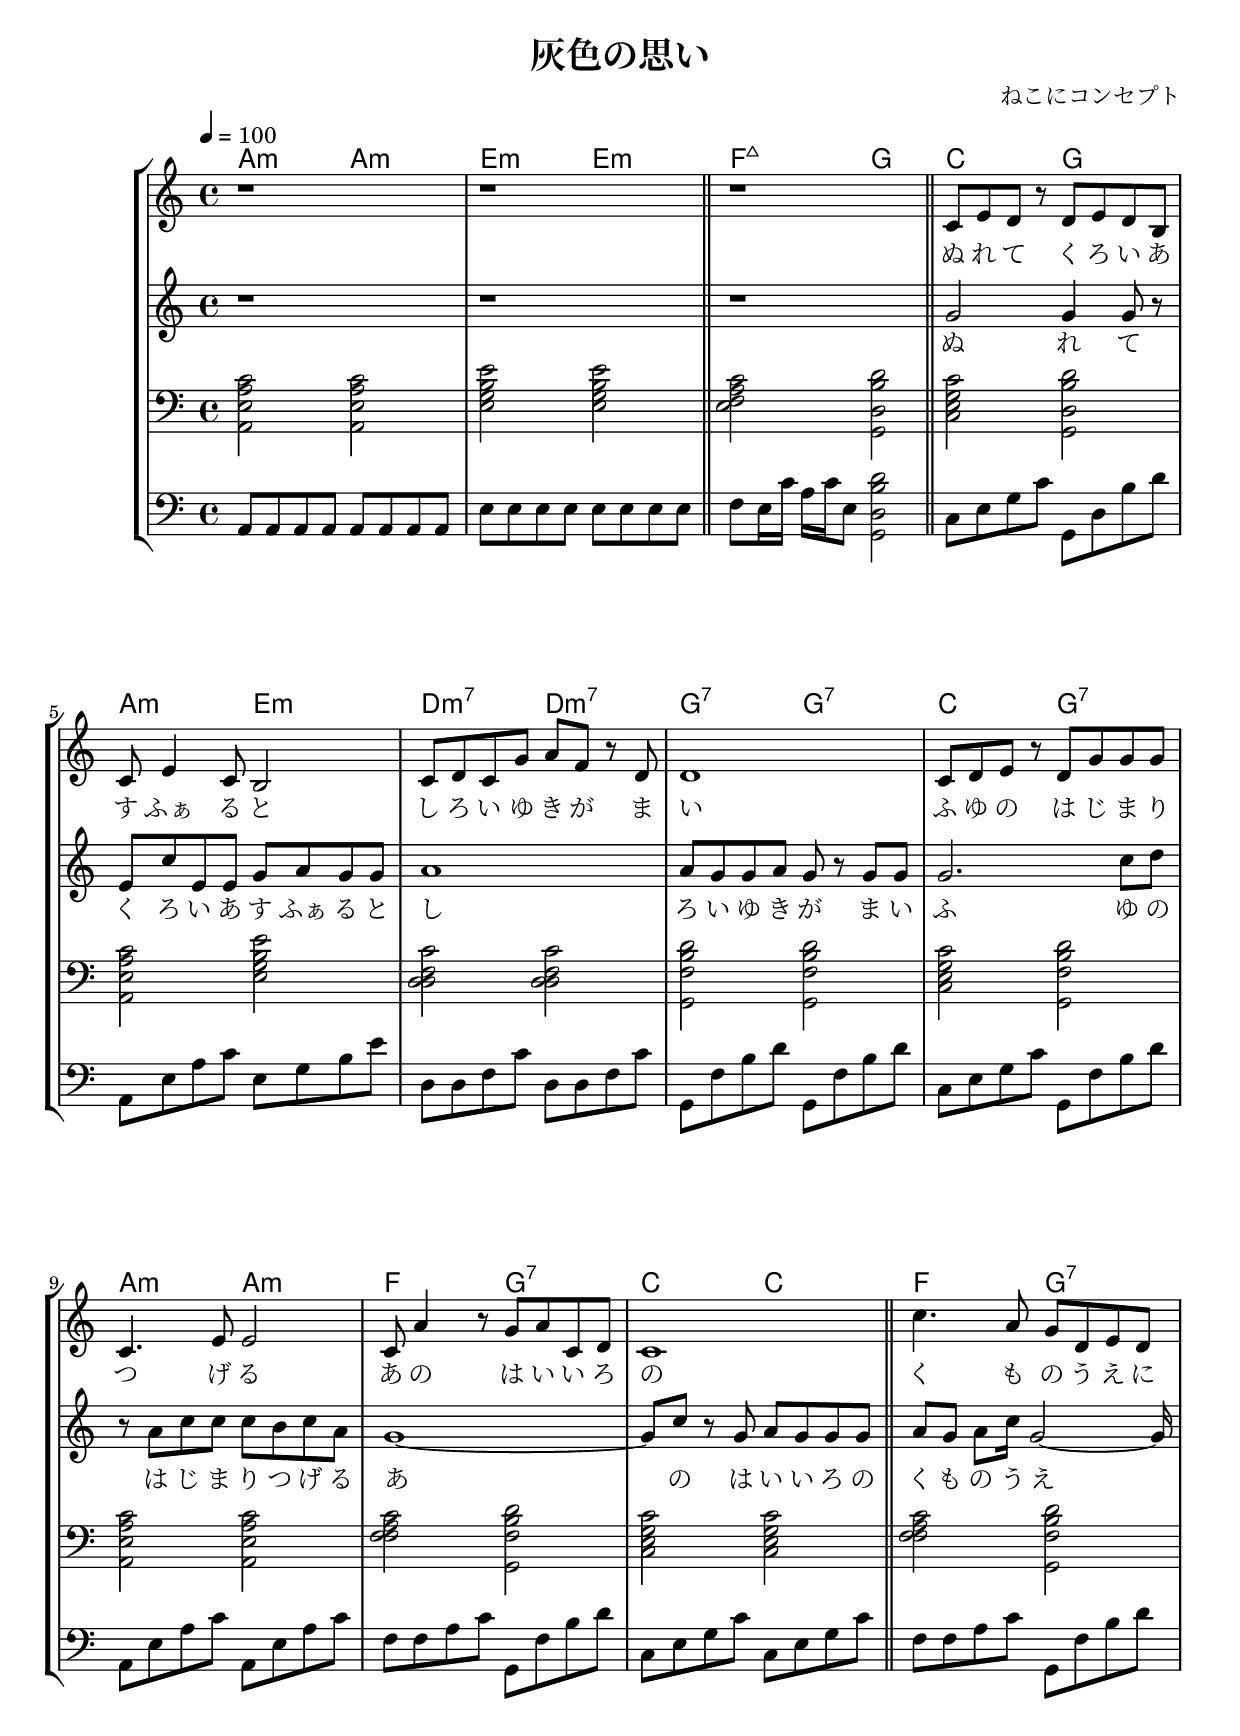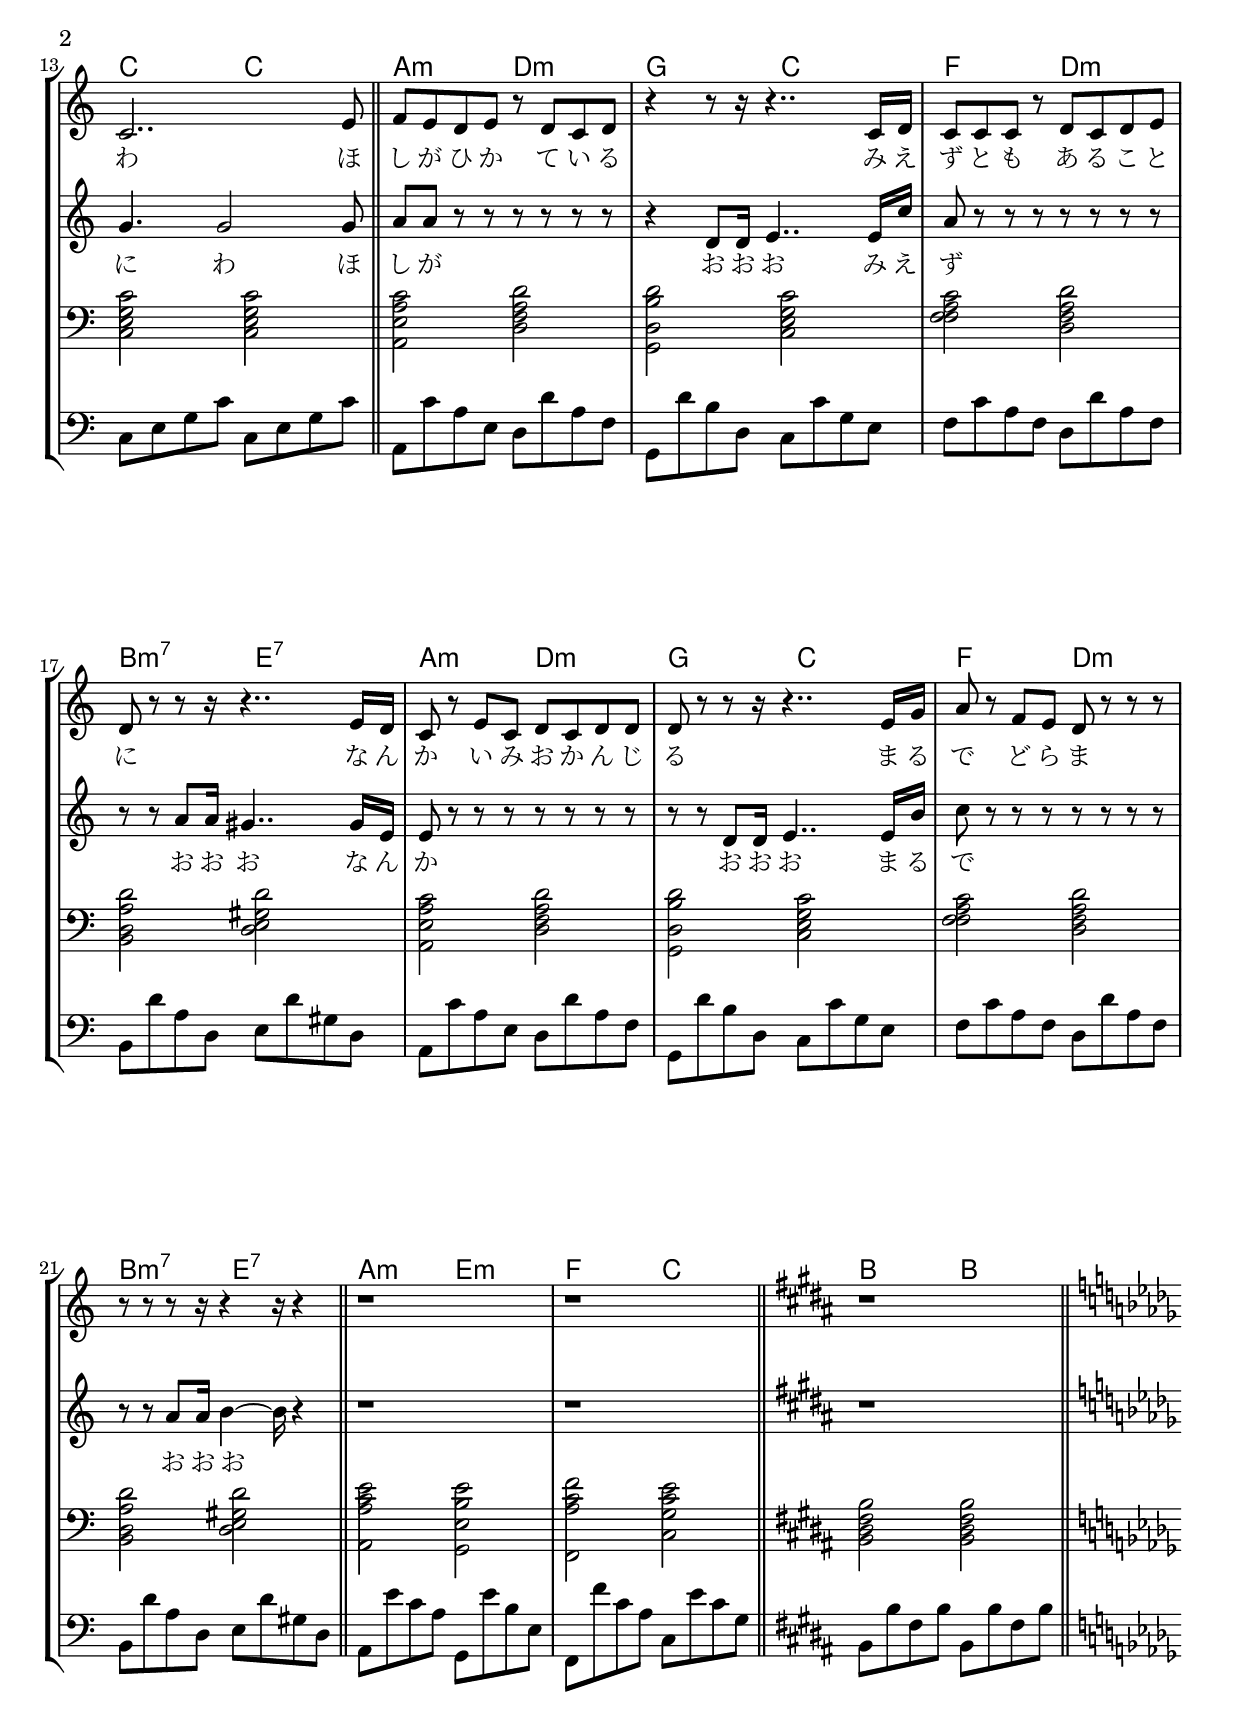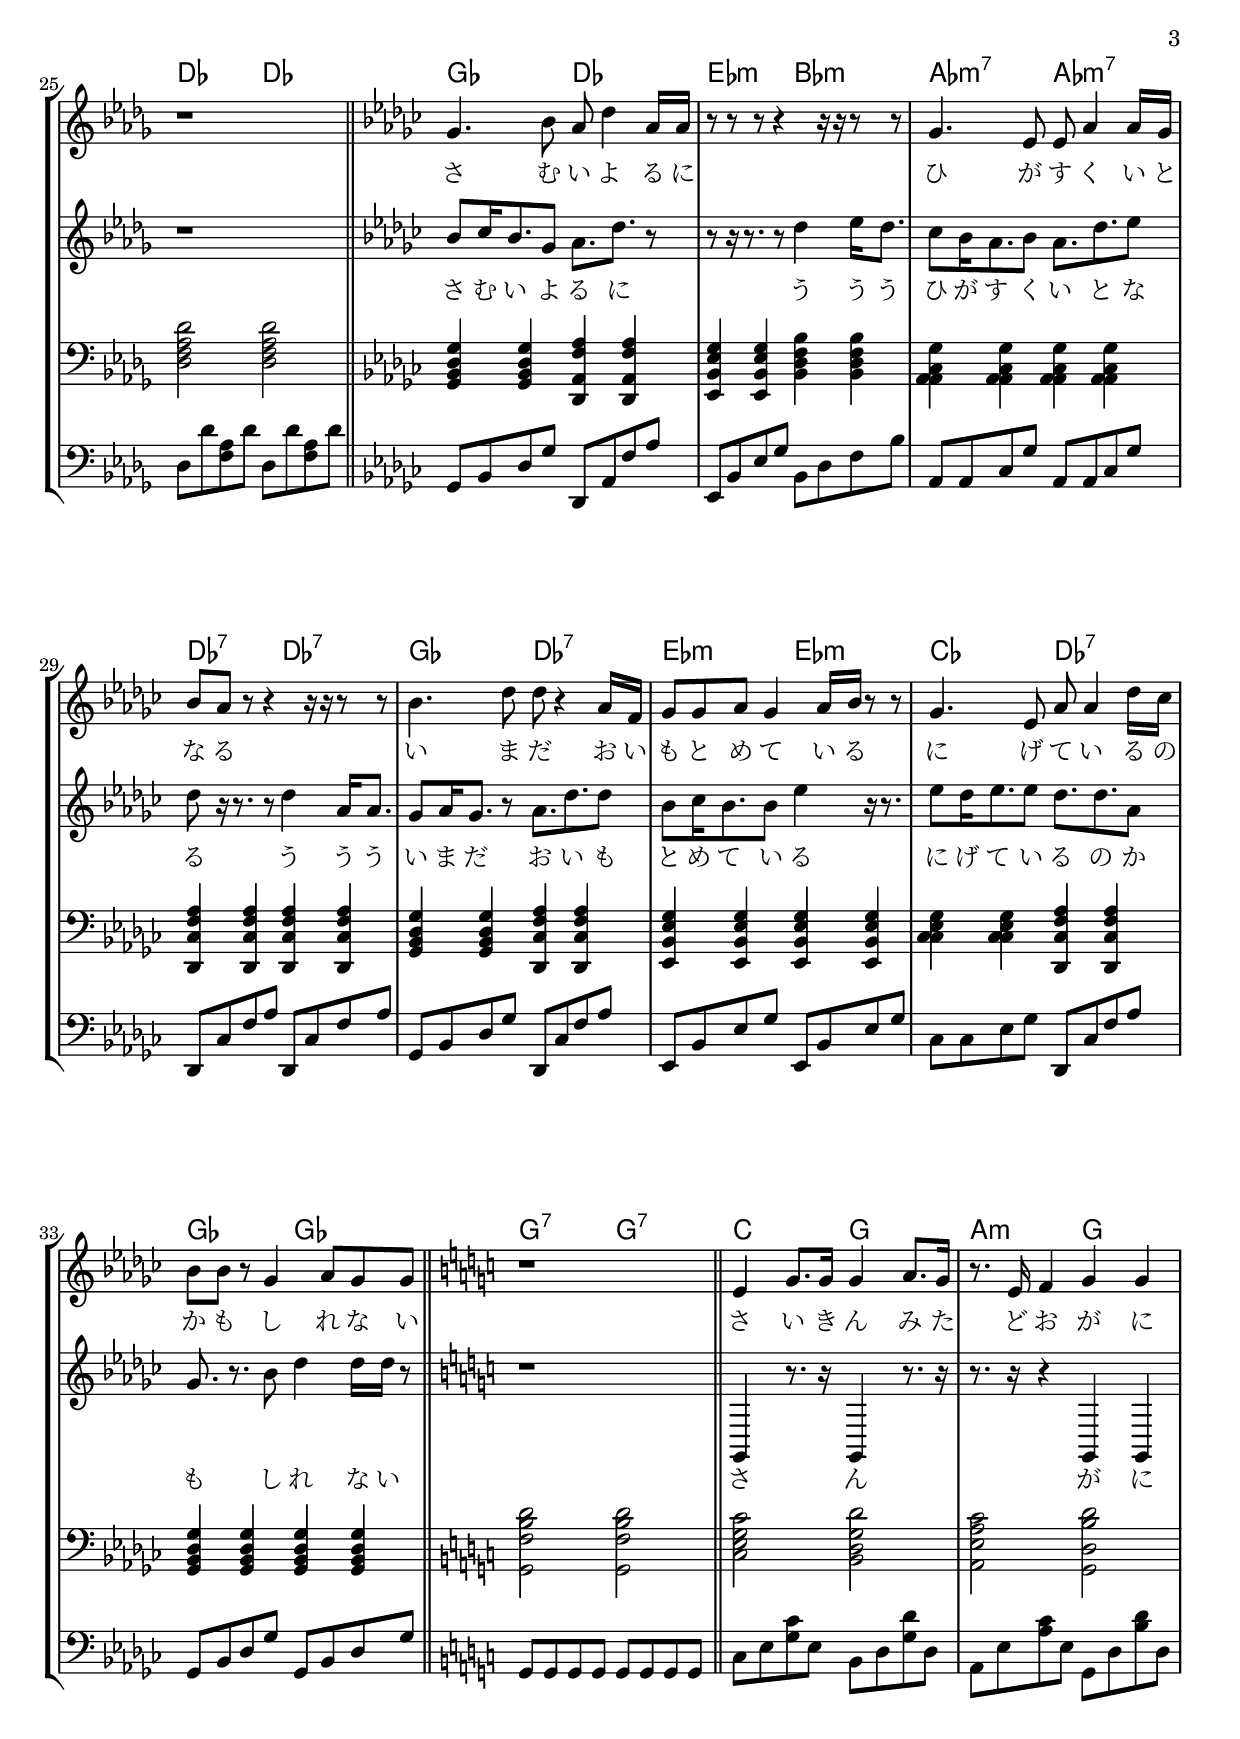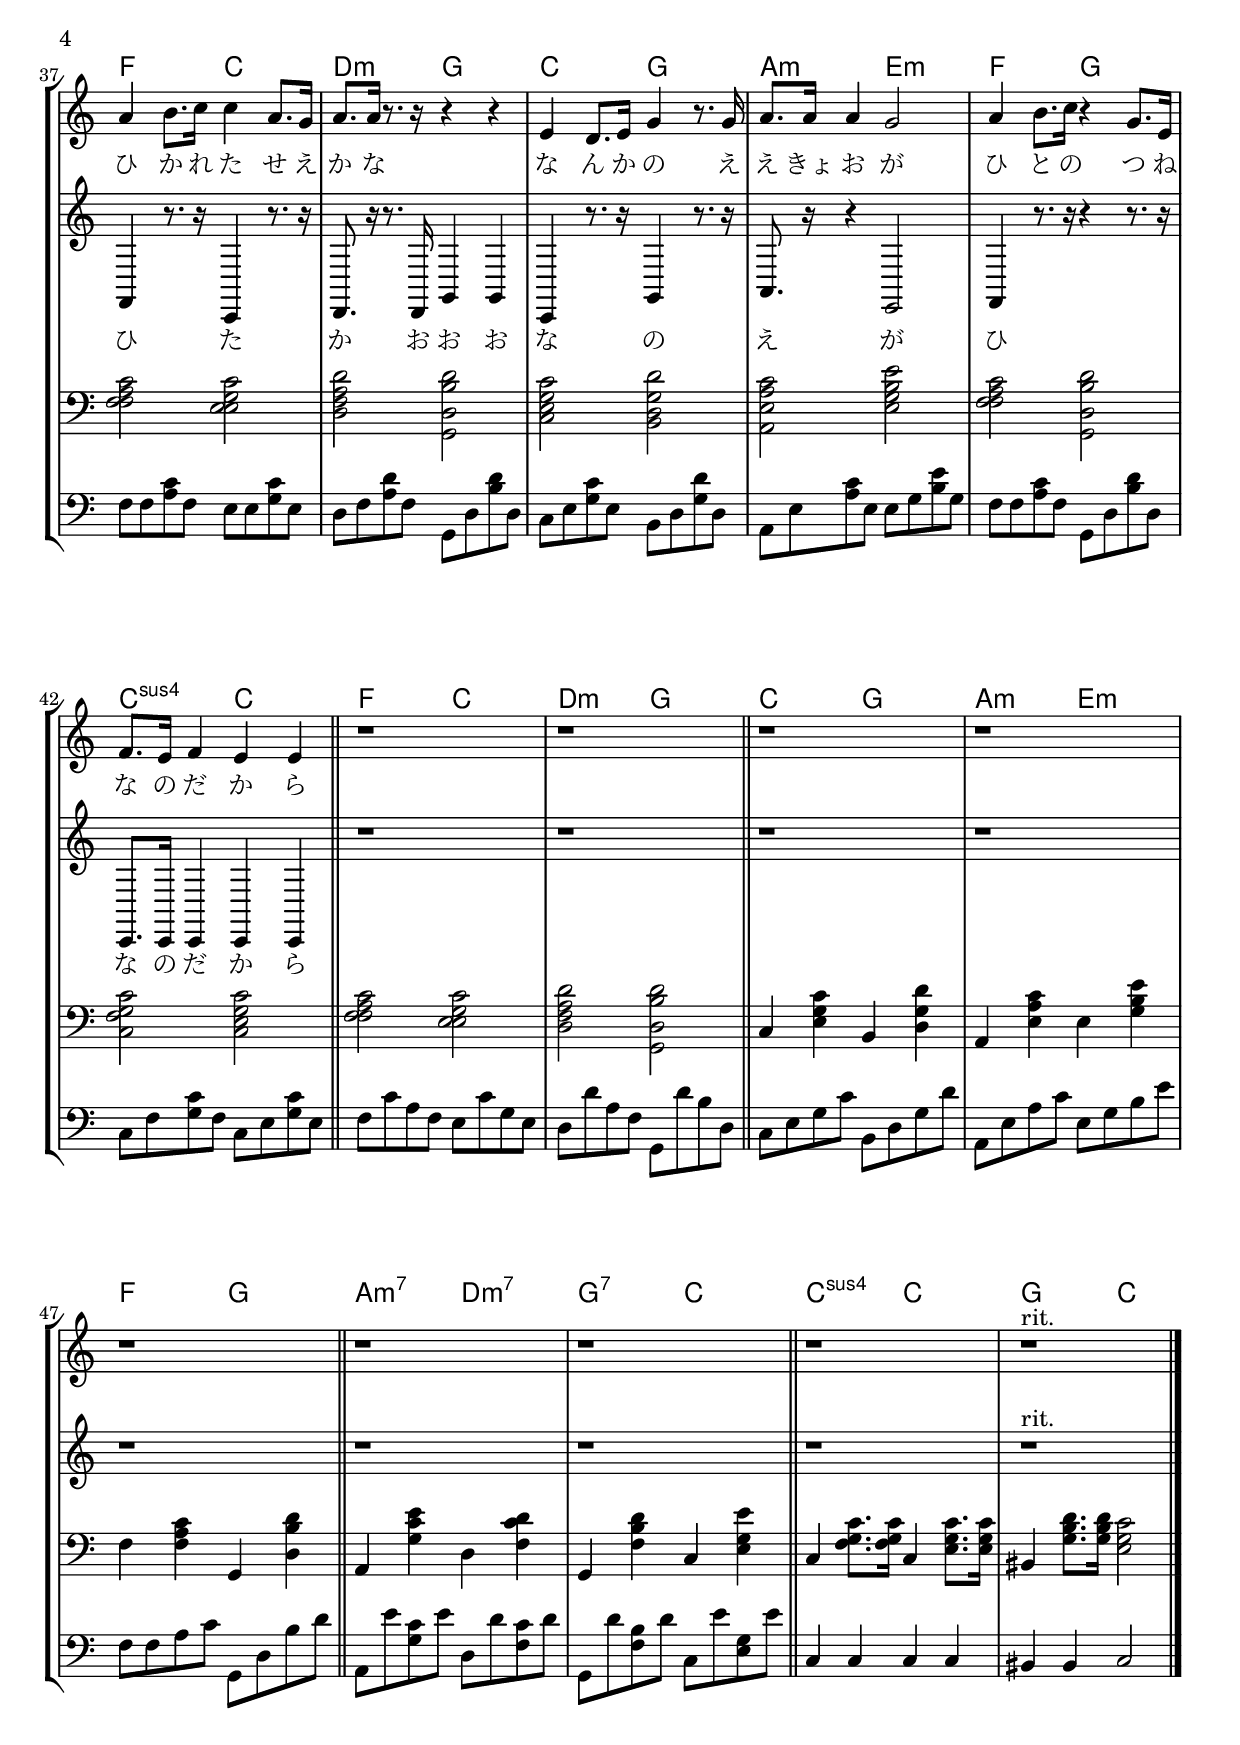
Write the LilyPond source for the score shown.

\version "2.12.1"

\header {
	title = \markup {灰色の思い}
	composer = \markup \center-column {ねこにコンセプト}
}

harmony = \chordmode {
	a2:m a:m e:m e:m 

	f:maj7 g 

	c g a:m e:m d:min7 d:min7 g:7 g:7 c g:7 a:m a:m f g:7 c c 

	f g:7 c c 

	a:m d:m g c f d:m b:min7 e:7 a:m d:m g c f d:m b:min7 e:7 

	a:m e:m f c 

	b b 

	des des 

	ges des es:m bes:m as:min7 as:min7 des:7 des:7 ges des:7 es:m es:m ces des:7 ges ges 

	g:7 g:7 

	c g a:m g f c d:m g c g a:m e:m f g c:sus4 c 

	f c d:m g 

	c g a:m e:m f g 

	a:min7 d:min7 g:7 c 

	c:sus4 c g c 
}

melody = {
	\key c \major
	\tempo 4 = 100
	r1 | r1   
	r1   
	\set Staff.midiInstrument = #"mmi0.45"
	\set Staff.midiMinimumVolume = #0.7
	\set Staff.midiMaximumVolume = #0.9
	c'8  e'8  d'8  r8  d'8  e'8  d'8  b8 
	c'8  e'4  c'8  b2 
	c'8  d'8  c'8  g'8  a'8  f'8  r8  d'8 
	d'1 
	c'8  d'8  e'8  r8  d'8  g'8  g'8  g'8 
	c'4.  e'8  e'2 
	c'8  a'4  r8  g'8  a'8  c'8  d'8 
	c'1
	\set Staff.midiInstrument = #"mmi0.45"
	\set Staff.midiMinimumVolume = #0.7
	\set Staff.midiMaximumVolume = #0.9
	c''4.  a'8  g'8  d'8  e'8  d'8 
	c'2..  	\set Staff.midiInstrument = #"mmi0.45"
	\set Staff.midiMinimumVolume = #0.7
	\set Staff.midiMaximumVolume = #0.9
	e'8 
	f'8  e'8  d'8  e'8  r8  d'8  c'8  d'8 
	r4  r8  r16  r4..  c'16  d'16 
	c'8  c'8  c'8  r8  d'8  c'8  d'8  e'8 
	d'8  r8  r8  r16  r4..  e'16  d'16 
	c'8  r8  e'8  c'8  d'8  c'8  d'8  d'8 
	d'8  r8  r8  r16  r4..  e'16  g'16 
	a'8  r8  f'8  e'8  d'8  r8  r8  r8 
	r8  r8  r8  r16  r4 r16  	r4 	r1 | r1   
	\key b \major
	r1   
	\key des \major
	r1   
	\set Staff.midiInstrument = #"mmi0.45"
	\set Staff.midiMinimumVolume = #0.7
	\set Staff.midiMaximumVolume = #0.9
		\key ges \major
ges'4.  bes'8  as'8  des''4  as'16  as'16 
	r8  r8  r8  r4  r16  r16  r8  r8 
	ges'4.  es'8  es'8  as'4  as'16  ges'16 
	bes'8  as'8  r8  r4  r16  r16  r8  r8 
	bes'4.  des''8  des''8  r4  as'16  f'16 
	ges'8  ges'8  as'8  ges'4  as'16  bes'16  r8  r8 
	ges'4.  es'8  as'8  as'4  des''16  ces''16 
	bes'8  bes'8  r8  ges'4  as'8  ges'8  ges'8
	\key c \major
	r1   
	\set Staff.midiInstrument = #"mmi0.45"
	\set Staff.midiMinimumVolume = #0.7
	\set Staff.midiMaximumVolume = #0.9
	e'4  g'8.  g'16  g'4  a'8.  g'16 
	r8.  e'16  f'4  g'4  g'4 
	a'4  b'8.  c''16  c''4  a'8.  g'16 
	a'8.  a'16  r8.  r16  r4  r4 
	e'4  d'8.  e'16  g'4  r8.  g'16 
	a'8.  a'16  a'4  g'2 
	a'4  b'8.  c''16  r4  g'8.  e'16 
	f'8.  e'16  f'4  e'4  e'4
	r1 | r1   
	r1 | r1 | r1   
	r1 | r1   
	r1 | r1^"rit." \bar "|."
}

words = \lyricmode {
	
	
	ぬ  れ  て  く  ろ  い  あ  す  ふぁ  る  と  し  ろ  い  ゆ  き  が  ま  い  ふ  ゆ  の  は  じ  ま  り  つ  げ  る  あ  の  は  い  い  ろ  の  
	く  も  の  う  え  に  わ  
	ほ  し  が  ひ  か  て  い  る  み  え  ず  と  も  あ  る  こ  と  に  な  ん  か  い  み  お  か  ん  じ  る  ま  る  で  ど  ら  ま  
	
	
	
	さ  む  い  よ  る  に  ひ  が  す  く  い  と  な  る  い  ま  だ  お  い  も  と  め  て  い  る  に  げ  て  い  る  の  か  も  し  れ  な  い  
	
	さ  い  き  ん  み  た  ど  お  が  に  ひ  か  れ  た  せ  え  か  な  な  ん  か  の  え  え  きょ  お  が  ひ  と  の  つ  ね  な  の  だ  か  ら  
	
	
	
	
}

secondmelody = {
	\key c \major
	\tempo 4 = 100
	r1 | r1   
	r1   
	\set Staff.midiInstrument = #"Synthstrings 1"
	\set Staff.midiMinimumVolume = #0.7
	\set Staff.midiMaximumVolume = #0.9
	g'2  g'4  g'8  r8 
	e'8  c''8  e'8  e'8  g'8  a'8  g'8  g'8 
	a'1 
	a'8  g'8  g'8  a'8  g'8  r8  g'8  g'8 
	g'2.  c''8  d''8 
	r8  a'8  c''8  c''8  c''8  b'8  c''8  a'8 
	g'1~ 
	g'8  c''8  r8  g'8  a'8  g'8  g'8  g'8
	\set Staff.midiInstrument = #"Tinkle Bell"
	\set Staff.midiMinimumVolume = #0.7
	\set Staff.midiMaximumVolume = #0.9
	a'8  g'8  a'8  c''16  g'2~g'16 
	g'4.  g'2  	\set Staff.midiInstrument = #"Lead 6 (voice)"
	\set Staff.midiMinimumVolume = #0.7
	\set Staff.midiMaximumVolume = #0.9
	g'8 
	a'8  a'8  r8  r8  r8  r8  r8  r8 
	r4  d'8  d'16  e'4..  e'16  c''16 
	a'8  r8  r8  r8  r8  r8  r8  r8 
	r8  r8  a'8  a'16  gis'4..  gis'16  e'16 
	e'8  r8  r8  r8  r8  r8  r8  r8 
	r8  r8  d'8  d'16  e'4..  e'16  b'16 
	c''8  r8  r8  r8  r8  r8  r8  r8 
	r8  r8  a'8  a'16  b'4~b'16  	r4 	r1 | r1   
	\key b \major
	r1   
	\key des \major
	r1   
	\set Staff.midiInstrument = #"FX 2 (soundtrack)"
	\set Staff.midiMinimumVolume = #0.7
	\set Staff.midiMaximumVolume = #0.9
		\key ges \major
bes'8  ces''16  bes'8.  ges'8  as'8.  des''8.  r8 
	r8  r16  r8.  r8  des''4  es''16  des''8. 
	ces''8  bes'16  as'8.  bes'8  as'8.  des''8.  es''8 
	des''8  r16  r8.  r8  des''4  as'16  as'8. 
	ges'8  as'16  ges'8.  r8  as'8.  des''8.  des''8 
	bes'8  ces''16  bes'8.  bes'8  es''4  r16  r8. 
	es''8  des''16  es''8.  es''8  des''8.  des''8.  as'8 
	ges'8.  r8.  bes'8  des''4  des''16  des''16  	r8 	\key c \major
	r1   
	\set Staff.midiInstrument = #"Synth Bass 2"
	\set Staff.midiMinimumVolume = #0.7
	\set Staff.midiMaximumVolume = #0.9
	g,4  r8.  r16  g,4  r8.  r16 
	r8.  r16  r4  g,4  g,4 
	f,4  r8.  r16  c,4  r8.  r16 
	d,8.  r16  r8.  d,16  g,4  g,4 
	c,4  r8.  r16  g,4  r8.  r16 
	a,8.  r16  r4  e,2 
	f,4  r8.  r16  r4  r8.  r16 
	c,8.  c,16  c,4  c,4  c,4
	r1 | r1   
	r1 | r1 | r1   
	r1 | r1   
	r1 | r1^"rit." \bar "|."
}

secondwords = \lyricmode {
	
	
	ぬ  れ  て  く  ろ  い  あ  す  ふぁ  る  と  し  ろ  い  ゆ  き  が  ま  い  ふ  ゆ  の  は  じ  ま  り  つ  げ  る  あ  の  は  い  い  ろ  の  
	く  も  の  う  え  に  わ  
	ほ  し  が  お  お  お  み  え  ず  お  お  お  な  ん  か  お  お  お  ま  る  で  お  お  お  
	
	
	
	さ  む  い  よ  る  に  う  う  う  ひ  が  す  く  い  と  な  る  う  う  う  い  ま  だ  お  い  も  と  め  て  い  る  に  げ  て  い  る  の  か  も  し  れ  な  い  
	
	さ  ん  が  に  ひ  た  か  お  お  お  な  の  え  が  ひ  な  の  だ  か  ら  
	
	
	
	
}

tempochange = {
	\tempo 4 = 100
	r1 | r1 \bar "||"
	\tempo 4 = 100
	r1 \bar "||"
	\tempo 4 = 100
	r1 | r1 | r1 | r1 | r1 | r1 | r1 | r1 \bar "||"
	\tempo 4 = 100
	r1 | r1 \bar "||"
	\tempo 4 = 100
	r1 | r1 | r1 | r1 | r1 | r1 | r1 | r1 \bar "||"
	\tempo 4 = 100
	r1 | r1 \bar "||"
	\tempo 4 = 100
	r1 \bar "||"
	\tempo 4 = 100
	r1 \bar "||"
	\tempo 4 = 100
	r1 | r1 | r1 | r1 | r1 | r1 | r1 | r1 \bar "||"
	\tempo 4 = 100
	r1 \bar "||"
	\tempo 4 = 100
	r1 | r1 | r1 | r1 | r1 | r1 | r1 | r1 \bar "||"
	\tempo 4 = 100
	r1 | r1 \bar "||"
	\tempo 4 = 100
	r1 | r1 | r1 \bar "||"
	\tempo 4 = 100
	r1 | r1 \bar "||"
	\tempo 4 = 100
	r1 | \tempo 4 = 75 r2 \tempo 4 = 66 r2 \bar "|."
}

mainacc = {
	\clef bass
	\set Staff.midiInstrument = #"Electric Grand"
	\set Staff.midiMinimumVolume = #0.3
	\set Staff.midiMaximumVolume = #0.6
	\key c \major
	\tempo 4 = 100
	<a, e a c'>2
	<a, e a c'>2
	<e g b e'>2
	<e g b e'>2
	\bar "||"

	\set Staff.midiInstrument = #"Electric Grand"
	\set Staff.midiMinimumVolume = #0.3
	\set Staff.midiMaximumVolume = #0.6
	<f e a c'>2
	<g, d b d'>2
	\bar "||"

	\set Staff.midiInstrument = #"Electric Grand"
	\set Staff.midiMinimumVolume = #0.3
	\set Staff.midiMaximumVolume = #0.6
	<c e g c'>2
	<g, d b d'>2
	<a, e a c'>2
	<e g b e'>2
	<d d f c'>2
	<d d f c'>2
	<g, f b d'>2
	<g, f b d'>2
	<c e g c'>2
	<g, f b d'>2
	<a, e a c'>2
	<a, e a c'>2
	<f f a c'>2
	<g, f b d'>2
	<c e g c'>2
	<c e g c'>2
	\bar "||"

	\set Staff.midiInstrument = #"Electric Grand"
	\set Staff.midiMinimumVolume = #0.3
	\set Staff.midiMaximumVolume = #0.6
	<f f a c'>2
	<g, f b d'>2
	<c e g c'>2
	<c e g c'>2
	\bar "||"

	\set Staff.midiInstrument = #"Electric Grand"
	\set Staff.midiMinimumVolume = #0.3
	\set Staff.midiMaximumVolume = #0.6
	<a, e a c'>2
	<d f a d'>2
	<g, d b d'>2
	<c e g c'>2
	<f f a c'>2
	<d f a d'>2
	<b, d a d'>2
	<e d gis d'>2
	<a, e a c'>2
	<d f a d'>2
	<g, d b d'>2
	<c e g c'>2
	<f f a c'>2
	<d f a d'>2
	<b, d a d'>2
	<e d gis d'>2
	\bar "||"

	\set Staff.midiInstrument = #"Electric Grand"
	\set Staff.midiMinimumVolume = #0.3
	\set Staff.midiMaximumVolume = #0.6
	<a, a c' e'>2
	<g, e b e'>2
	<f, a c' f'>2
	<c g c' e'>2
	\bar "||"

	\set Staff.midiInstrument = #"Electric Grand"
	\set Staff.midiMinimumVolume = #0.3
	\set Staff.midiMaximumVolume = #0.6
	\key b \major
	<b, dis fis b>2
	<b, dis fis b>2
	\bar "||"

	\set Staff.midiInstrument = #"Electric Grand"
	\set Staff.midiMinimumVolume = #0.3
	\set Staff.midiMaximumVolume = #0.6
	\key des \major
	<des f as des'>2
	<des f as des'>2
	\bar "||"

	\set Staff.midiInstrument = #"Electric Grand"
	\set Staff.midiMinimumVolume = #0.3
	\set Staff.midiMaximumVolume = #0.6
	\key ges \major
	<ges, bes, des ges>4 <ges, bes, des ges>4
	<des, as, f as>4 <des, as, f as>4
	<es, bes, es ges>4 <es, bes, es ges>4
	<bes, des f bes>4 <bes, des f bes>4
	<as, as, ces ges>4 <as, as, ces ges>4
	<as, as, ces ges>4 <as, as, ces ges>4
	<des, ces f as>4 <des, ces f as>4
	<des, ces f as>4 <des, ces f as>4
	<ges, bes, des ges>4 <ges, bes, des ges>4
	<des, ces f as>4 <des, ces f as>4
	<es, bes, es ges>4 <es, bes, es ges>4
	<es, bes, es ges>4 <es, bes, es ges>4
	<ces ces es ges>4 <ces ces es ges>4
	<des, ces f as>4 <des, ces f as>4
	<ges, bes, des ges>4 <ges, bes, des ges>4
	<ges, bes, des ges>4 <ges, bes, des ges>4
	\bar "||"

	\set Staff.midiInstrument = #"Electric Grand"
	\set Staff.midiMinimumVolume = #0.3
	\set Staff.midiMaximumVolume = #0.6
	\key c \major
	<g, f b d'>2
	<g, f b d'>2
	\bar "||"

	\set Staff.midiInstrument = #"Electric Grand"
	\set Staff.midiMinimumVolume = #0.3
	\set Staff.midiMaximumVolume = #0.6
	<c e g c'>2
	<b, d g d'>2
	<a, e a c'>2
	<g, d b d'>2
	<f f a c'>2
	<e e g c'>2
	<d f a d'>2
	<g, d b d'>2
	<c e g c'>2
	<b, d g d'>2
	<a, e a c'>2
	<e g b e'>2
	<f f a c'>2
	<g, d b d'>2
	<c f g c'>2
	<c e g c'>2
	\bar "||"

	\set Staff.midiInstrument = #"Electric Grand"
	\set Staff.midiMinimumVolume = #0.3
	\set Staff.midiMaximumVolume = #0.6
	<f f a c'>2
	<e e g c'>2
	<d f a d'>2
	<g, d b d'>2
	\bar "||"

	\set Staff.midiInstrument = #"Electric Grand"
	\set Staff.midiMinimumVolume = #0.3
	\set Staff.midiMaximumVolume = #0.6
	c4 <e g c'>4
	b,4 <d g d'>4
	a,4 <e a c'>4
	e4 <g b e'>4
	f4 <f a c'>4
	g,4 <d b d'>4
	\bar "||"

	\set Staff.midiInstrument = #"Electric Grand"
	\set Staff.midiMinimumVolume = #0.3
	\set Staff.midiMaximumVolume = #0.6
	a,4 <g c' e'>4
	d4 <f c' d'>4
	g,4 <f b d'>4
	c4 <e g e'>4
	\bar "||"

	\set Staff.midiInstrument = #"Pad 3 (polysynth)"
	\set Staff.midiMinimumVolume = #0.3
	\set Staff.midiMaximumVolume = #0.6
	c4 <f g c'>8. <f g c'>16
	c4 <e g c'>8. <e g c'>16
	bis,4 <g b d'>8. <g b d'>16
	<e g c'>2
	\bar "|."
}

subacc = {
	\clef bass
	\set Staff.midiInstrument = #"Pad 3 (polysynth)"
	\set Staff.midiMinimumVolume = #0.3
	\set Staff.midiMaximumVolume = #0.6
	\key c \major
	\tempo 4 = 100
	a,8 a,8 a,8 a,8
	a,8 a,8 a,8 a,8
	e8 e8 e8 e8
	e8 e8 e8 e8
	\bar "||"

	\set Staff.midiInstrument = #"Lead 6 (voice)"
	\set Staff.midiMinimumVolume = #0.3
	\set Staff.midiMaximumVolume = #0.6
	f8 e16 c' a c' e8
	<g, d b d'>2
	\bar "||"

	\set Staff.midiInstrument = #"Pizzicato Strings"
	\set Staff.midiMinimumVolume = #0.3
	\set Staff.midiMaximumVolume = #0.6
	c8 e8 g8 c'8
	g,8 d8 b8 d'8
	a,8 e8 a8 c'8
	e8 g8 b8 e'8
	d8 d8 f8 c'8
	d8 d8 f8 c'8
	g,8 f8 b8 d'8
	g,8 f8 b8 d'8
	c8 e8 g8 c'8
	g,8 f8 b8 d'8
	a,8 e8 a8 c'8
	a,8 e8 a8 c'8
	f8 f8 a8 c'8
	g,8 f8 b8 d'8
	c8 e8 g8 c'8
	c8 e8 g8 c'8
	\bar "||"

	\set Staff.midiInstrument = #"Music box"
	\set Staff.midiMinimumVolume = #0.3
	\set Staff.midiMaximumVolume = #0.6
	f8 f8 a8 c'8
	g,8 f8 b8 d'8
	c8 e8 g8 c'8
	c8 e8 g8 c'8
	\bar "||"

	\set Staff.midiInstrument = #"Pad 1 (new age)"
	\set Staff.midiMinimumVolume = #0.3
	\set Staff.midiMaximumVolume = #0.6
	a,8 c' a e
	d8 d' a f
	g,8 d' b d
	c8 c' g e
	f8 c' a f
	d8 d' a f
	b,8 d' a d
	e8 d' gis d
	a,8 c' a e
	d8 d' a f
	g,8 d' b d
	c8 c' g e
	f8 c' a f
	d8 d' a f
	b,8 d' a d
	e8 d' gis d
	\bar "||"

	\set Staff.midiInstrument = #"Pizzicato Strings"
	\set Staff.midiMinimumVolume = #0.3
	\set Staff.midiMaximumVolume = #0.6
	a,8 e' c' a
	g,8 e' b e
	f,8 f' c' a
	c8 e' c' g
	\bar "||"

	\set Staff.midiInstrument = #"Vibraphone"
	\set Staff.midiMinimumVolume = #0.3
	\set Staff.midiMaximumVolume = #0.6
	\key b \major
	b,8 b fis b
	b,8 b fis b
	\bar "||"

	\set Staff.midiInstrument = #"Melodic Tom"
	\set Staff.midiMinimumVolume = #0.3
	\set Staff.midiMaximumVolume = #0.6
	\key des \major
	des8 des' <f as> des'
	des8 des' <f as> des'
	\bar "||"

	\set Staff.midiInstrument = #"Pizzicato Strings"
	\set Staff.midiMinimumVolume = #0.3
	\set Staff.midiMaximumVolume = #0.6
	\key ges \major
	ges,8 bes,8 des8 ges8
	des,8 as,8 f8 as8
	es,8 bes,8 es8 ges8
	bes,8 des8 f8 bes8
	as,8 as,8 ces8 ges8
	as,8 as,8 ces8 ges8
	des,8 ces8 f8 as8
	des,8 ces8 f8 as8
	ges,8 bes,8 des8 ges8
	des,8 ces8 f8 as8
	es,8 bes,8 es8 ges8
	es,8 bes,8 es8 ges8
	ces8 ces8 es8 ges8
	des,8 ces8 f8 as8
	ges,8 bes,8 des8 ges8
	ges,8 bes,8 des8 ges8
	\bar "||"

	\set Staff.midiInstrument = #"Guitar Fret Noise"
	\set Staff.midiMinimumVolume = #0.3
	\set Staff.midiMaximumVolume = #0.6
	\key c \major
	g,8 g,8 g,8 g,8
	g,8 g,8 g,8 g,8
	\bar "||"

	\set Staff.midiInstrument = #"Pizzicato Strings"
	\set Staff.midiMinimumVolume = #0.3
	\set Staff.midiMaximumVolume = #0.6
	c8 e <g c'> e
	b,8 d <g d'> d
	a,8 e <a c'> e
	g,8 d <b d'> d
	f8 f <a c'> f
	e8 e <g c'> e
	d8 f <a d'> f
	g,8 d <b d'> d
	c8 e <g c'> e
	b,8 d <g d'> d
	a,8 e <a c'> e
	e8 g <b e'> g
	f8 f <a c'> f
	g,8 d <b d'> d
	c8 f <g c'> f
	c8 e <g c'> e
	\bar "||"

	\set Staff.midiInstrument = #"Acoustic Bass"
	\set Staff.midiMinimumVolume = #0.3
	\set Staff.midiMaximumVolume = #0.6
	f8 c' a f
	e8 c' g e
	d8 d' a f
	g,8 d' b d
	\bar "||"

	\set Staff.midiInstrument = #"Synth Voice"
	\set Staff.midiMinimumVolume = #0.3
	\set Staff.midiMaximumVolume = #0.6
	c8 e8 g8 c'8
	b,8 d8 g8 d'8
	a,8 e8 a8 c'8
	e8 g8 b8 e'8
	f8 f8 a8 c'8
	g,8 d8 b8 d'8
	\bar "||"

	\set Staff.midiInstrument = #"Pizzicato Strings"
	\set Staff.midiMinimumVolume = #0.3
	\set Staff.midiMaximumVolume = #0.6
	a,8 e' <g c'> e'
	d8 d' <f c'> d'
	g,8 d' <f b> d'
	c8 e' <e g> e'
	\bar "||"

	\set Staff.midiInstrument = #"Synth Bass 2"
	\set Staff.midiMinimumVolume = #0.3
	\set Staff.midiMaximumVolume = #0.6
	c4 c4
	c4 c4
	bis,4 bis,4
	c2
	\bar "|."
}

percA = {
	\drummode {
	r1 |r1 \bar "||"
	r1 \bar "||"
	hh4 hh8 hh2 r8  |\times 16/32{ hh2 hh8. hh8. hh4. hh2. } |hh4 hh8 hh2 r8  |hh4 hh8 hh4 hh4.  |hh4 hh8 hh2 r8  |\times 16/32{ hh2 hh8. hh8. hh4. hh2. } |hh4 hh8 hh2 r8  |\times 16/32{ hh2 hh8. hh1 r4 r16 } \bar "||"
	hh4 hh8 hh2 r8  |\times 16/32{ hh2 hh8. hh1 r4 r16 } \bar "||"
	cymr4 cymr4 cymr4 cymr4  |cymr4 cymr8 cymr16 cymr16 cymr4 cymr4  |cymr4 cymr4 cymr4 cymr4  |cymr4 cymr2.  |cymr4 cymr4 cymr4 cymr4  |cymr4 cymr8 cymr16 cymr16 cymr4 cymr4  |cymr4 cymr4 cymr4 cymr4  |cymr4 cymr2.  \bar "||"
	r1  |r2 r8 hho4 hho8  \bar "||"
	r8 hh2. r8  \bar "||"
	cymr4 cymr4 cymr4 cymr4  \bar "||"
	r8 cymr16 cymr16 cymr8 cymr16 cymr16 cymr8 cymr16 cymr16 cymr8 cymr8  |cymr8 cymr16 cymr16 cymr8 cymr16 cymr16 cymr8 cymr16 cymr16 cymr8 cymr8  |cymr8 cymr16 cymr16 cymr8 cymr16 cymr16 cymr8 cymr16 cymr16 cymr8 cymr16 cymr16  |cymr8 cymr16 cymr16 cymr8 cymr16 cymr16 cymr8 cymr16 cymr16 cymr8 cymr8  |r8 cymr16 cymr16 cymr8 cymr16 cymr16 cymr8 cymr16 cymr16 cymr8 cymr8  |cymr8 cymr16 cymr16 cymr8 cymr16 cymr16 cymr8 cymr16 cymr16 cymr8 cymr8  |cymr8 cymr16 cymr16 cymr8 cymr16 cymr16 cymr8 cymr16 cymr16 cymr8 cymr16 cymr16  |cymr8 cymr16 cymr16 cymr8 cymr16 cymr16 cymr8 cymr16 cymr16 cymr8 cymr8  \bar "||"
	cymr8 cymr16 cymr16 cymr8 cymr16 cymr16 cymr8 cymr16 cymr16 cymr8 cymr8  \bar "||"
	cymr4 cymr4 cymr4 cymr4  |cymr4 cymr8 cymr16 cymr16 cymr4 cymr4  |cymr4 cymr4 cymr4 cymr4  |cymr4 cymr2.  |cymr4 cymr4 cymr4 cymr4  |cymr4 cymr8 cymr16 cymr16 cymr4 cymr4  |cymr4 cymr4 cymr4 cymr4  |cymr4 cymr2.  \bar "||"
	r1  |r2. hho4  \bar "||"
	hh8 hh8 hh8 hh8 hh8 hh8 hh8 hh8  |hh8 hh8 hh8 hh8 hh4 hh8 hh8  |r8 hh2. r8  \bar "||"
	cymr4 cymr4 cymr4 cymr4  |cymr4 cymr8 cymr16 cymr16 cymr4 cymr4  \bar "||"
	cymr4 cymr4 cymr4 cymr4  |cymr4 cymr8 cymr16 cymr16 cymr4 cymr4  \bar "|."
	}
}

percB = {
	\drummode {
	r1 |r1 \bar "||"
	r1 \bar "||"
	r16 hhp8 hhp8 hhp2 r8.  |\times 16/32{ r8 hhp4 hhp4 hhp8 hhp2 r8 hhp2 r8 } |r16 hhp8 hhp8 hhp2 r8.  |r16 hhp8 hhp8 hhp8. hhp2  |r16 hhp8 hhp8 hhp2 r8.  |\times 16/32{ r8 hhp4 hhp4 hhp8 hhp2 r8 hhp2 r8 } |r16 hhp8 hhp8 hhp2 r8.  |\times 16/32{ r8 hhp4 hhp4 hhp8 hhp1 r4 } \bar "||"
	r16 hhp8 hhp8 hhp2 r8.  |\times 16/32{ r8 hhp4 hhp4 hhp8 hhp1 r4 } \bar "||"
	r2 sn2  |r2 sn2  |r2 sn2  |r8 sn8 sn2.  |r2 sn2  |r2 sn2  |r2 sn2  |r8 sn8 sn2.  \bar "||"
	r4. hhp2 hhp8  |hhp4 hhp4 hhp4 hhp4  \bar "||"
	r4 sn2 sn4  \bar "||"
	r2 sn2  \bar "||"
	r4 sn2 sn4  |r4 sn8 sn4. sn4  |r4 sn2 sn4  |r4 sn8 sn4. sn4  |r4 sn2 sn4  |r4 sn8 sn4. sn4  |r4 sn2 sn4  |r4 sn2 sn8 sn16 sn16  \bar "||"
	r4 sn2 sn8 sn16 sn16  \bar "||"
	r2 sn2  |r2 sn2  |r2 sn2  |r8 sn8 sn2.  |r2 sn2  |r2 sn2  |r2 sn2  |r8 sn8 sn2.  \bar "||"
	r16 hhp16 hhp8 hhp16 hhp8 hhp2 r16  |r16 hhp16 hhp8 hhp16 hhp8 hhp2 hhp16  \bar "||"
	r4 sn8. sn8 sn8. sn8. sn16  |r4 sn8. sn8 sn8. sn4  |r4 sn2 sn4  \bar "||"
	r2 sn2  |r2 sn2  \bar "||"
	r2 sn2  |r2 sn2  \bar "|."
	}
}

percC = {
	\drummode {
	r1 |r1 \bar "||"
	r1 \bar "||"
	r1  |\times 16/32{ r1 r2 hho2 } |r1  |\times 16/32{ r1 r2 hho2 } |r1  |\times 16/32{ r1 r2 hho2 } |r1  |\times 16/32{ r1 r2 hho2 } \bar "||"
	r1  |\times 16/32{ r1 r2 hho2 } \bar "||"
	bd2. r8 bd8  |bd2. r8 bd8  |bd2. r8 bd8  |bd4. bd8 bd4. bd8  |bd2. r8 bd8  |bd2. r8 bd8  |bd2. r8 bd8  |bd2 r8 bd4.  \bar "||"
	hh4 hh4 hh4 hh4  |r4. hh2 r8  \bar "||"
	bd8 bd4. bd4. bd8  \bar "||"
	bd2 r8 bd4.  \bar "||"
	bd8. bd16 bd8. bd16 bd8. bd16 bd8. bd16  |bd8. bd16 bd8. bd16 bd8. bd16 bd4  |bd8. bd16 bd8. bd16 bd8. bd16 bd8. bd16  |bd8. bd16 bd8. bd16 bd8. bd16 bd4  |bd8. bd16 bd8. bd16 bd8. bd16 bd8. bd16  |bd8. bd16 bd8. bd16 bd8. bd16 bd4  |bd8. bd16 bd8. bd16 bd8. bd16 bd8. bd16  |bd8. bd16 bd8. bd16 bd8. bd16 bd8. bd16  \bar "||"
	bd8. bd16 bd8. bd16 bd8. bd16 bd8. bd16  \bar "||"
	bd2. r8 bd8  |bd2. r8 bd8  |bd2. r8 bd8  |bd4. bd8 bd4. bd8  |bd2. r8 bd8  |bd2. r8 bd8  |bd2. r8 bd8  |bd2 r8 bd4.  \bar "||"
	hh8. hh8. hh2 r8  |hh8. hh8. hh4 hh4 hh8  \bar "||"
	bd8 bd4 bd2 bd8  |bd8 bd2 bd4.  |bd8 bd4. bd4. bd8  \bar "||"
	bd2. r8 bd8  |bd2 r8 bd4.  \bar "||"
	bd2. r8 bd8  |bd2 r8 bd4.  \bar "|."
	}
}

percD = {
	\drummode {
	r1 |r1 \bar "||"
	r1 \bar "||"
	bd8. bd8. bd2 bd8  |\times 16/32{ bd4. bd4. bd2 bd2 bd4 } |bd8. bd8. bd2 bd8  |bd8. bd8. bd2 r8  |bd8. bd8. bd2 bd8  |\times 16/32{ bd4. bd4. bd2 bd2 bd4 } |bd8. bd8. bd2 bd8  |\times 16/32{ bd4. bd4. bd8 bd2 r8 bd2 } \bar "||"
	bd8. bd8. bd2 bd8  |\times 16/32{ bd4. bd4. bd8 bd2 r8 bd2 } \bar "||"
	r1 |r1 |r1 |r2 r8 tommh8 tommh4  |r1 |r1 |r1 |r8. tommh8. tommh2 r8  \bar "||"
	bd2. r8 bd8  |bd8. bd4. r16 bd4 bd8  \bar "||"
	r1  \bar "||"
	r8. tommh8. tommh2 r8  \bar "||"
	r1  |r2 r16 tommh4. r16  |r1  |r2 r16 tommh4. r16  |r1  |r2 r16 tommh4. r16  |r1  |r4. tommh2 r8  \bar "||"
	r4. tommh2 r8  \bar "||"
	r1 |r1 |r1 |r2 r8 tommh8 tommh4  |r1 |r1 |r1 |r8. tommh8. tommh2 r8  \bar "||"
	r2 ss2  |r2 ss2  \bar "||"
	r1  |r2 r8 hho4.  |r1  \bar "||"
	r1 |r8. tommh8. tommh2 r8  \bar "||"
	r1 |r8. tommh8. tommh2 r8  \bar "|."
	}
}

percE = {
	\drummode {
	r1 |r1 \bar "||"
	r1 \bar "||"
	r2 ss2  |\times 16/32{ r1 ss1 } |r2 ss2  |\times 16/32{ r1 ss1 } |r2 ss2  |\times 16/32{ r1 ss1 } |r2 ss2  |\times 16/32{ r1 ss1 } \bar "||"
	r2 ss2  |\times 16/32{ r1 ss1 } \bar "||"
	r1 |r1 |r1 |r2. r8 toml8  |r1 |r1 |r1 |r2. toml8 toml8  \bar "||"
	r1 | r1 \bar "||"
	cymc1  \bar "||"
	r2. toml8 toml8  \bar "||"
	r1  |r2. r8 toml8  |r1  |r2. r8 toml8  |r1  |r2. r8 toml8  |r1  |r2 r16 toml4. r16  \bar "||"
	r2 r16 toml4. r16  \bar "||"
	r1 |r1 |r1 |r2. r8 toml8  |r1 |r1 |r1 |r2. toml8 toml8  \bar "||"
	bd2 r8 bd4 bd8  |bd4. bd4 bd4.  \bar "||"
	r1 |r1 |cymc1  \bar "||"
	r1 |r2. toml8 toml8  \bar "||"
	r1 |r2. toml8 toml8  \bar "|."
	}
}

percF = {
	\drummode {
	r1 | r1 \bar "||"
	r1 \bar "||"
	r1 |r1 |r1 |r2 r8. sn16 sn4  |r1 |r1 |r1 |\times 16/32{ r1 sn4 sn8 sn2 r8 } \bar "||"
	r1 |\times 16/32{ r1 sn4 sn8 sn2 r8 } \bar "||"
	r1 |r1 |r1 |r1 |r1 |r1 |r1 |hho1  \bar "||"
	r1 | r1 \bar "||"
	r4 r16 tommh16 tommh4. tommh4  \bar "||"
	hho1  \bar "||"
	cymc1  |r1 |r1 |r1 |cymc1  |r1 |r1 |r1 \bar "||"
	cymc1  \bar "||"
	r1 |r1 |r1 |r1 |r1 |r1 |r1 |hho1  \bar "||"
	r1 | r1 \bar "||"
	r1 |r1 |r4 r16 tommh16 tommh4. tommh4  \bar "||"
	r1 |hho1  \bar "||"
	r1 |hho1  \bar "|."
	}
}

percG = {
	\drummode {
	r1 | r1 \bar "||"
	r1 \bar "||"
	r1 |r1 |r1 |r2. r8 tomml8  |r1 |r1 |r1 |r2. r8 tomml8  \bar "||"
	r1 |r1 \bar "||"
	r1 | r1 | r1 | r1 | r1 | r1 | r1 | r1 \bar "||"
	r1 | r1 \bar "||"
	r4. r16 tomml4. tomml8.  \bar "||"
	r1 \bar "||"
	r1 | r1 | r1 | r1 | r1 | r1 | r1 | r1 \bar "||"
	r1 \bar "||"
	r1 | r1 | r1 | r1 | r1 | r1 | r1 | r1 \bar "||"
	r1 | r1 \bar "||"
	r1 |r1 |r4. r16 tomml4. tomml8.  \bar "||"
	r1 | r1 \bar "||"
	r1 | r1 \bar "|."
	}
}

percH = {
	\drummode {
	r1 | r1 \bar "||"
	r1 \bar "||"
	r1 |r1 |r1 |r1 |r1 |r1 |r1 |\times 16/32{ r1 r2 r8 tommh4. } \bar "||"
	r1 |\times 16/32{ r1 r2 r8 tommh4. } \bar "||"
	r1 | r1 | r1 | r1 | r1 | r1 | r1 | r1 \bar "||"
	r1 | r1 \bar "||"
	r2 r16 toml8 toml4 r16  \bar "||"
	r1 \bar "||"
	r1 | r1 | r1 | r1 | r1 | r1 | r1 | r1 \bar "||"
	r1 \bar "||"
	r1 | r1 | r1 | r1 | r1 | r1 | r1 | r1 \bar "||"
	r1 | r1 \bar "||"
	r1 |r1 |r2 r16 toml8 toml4 r16  \bar "||"
	r1 | r1 \bar "||"
	r1 | r1 \bar "|."
	}
}

percI = {
	\drummode {
	r1 | r1 \bar "||"
	r1 \bar "||"
	r1 |r1 |r1 |r1 |r1 |r1 |r1 |\times 16/32{ r1 r2. tomfh4 } \bar "||"
	r1 |\times 16/32{ r1 r2. tomfh4 } \bar "||"
	r1 | r1 | r1 | r1 | r1 | r1 | r1 | r1 \bar "||"
	r1 | r1 \bar "||"
	r2 r8 tomfh4 tomfh8  \bar "||"
	r1 \bar "||"
	r1 | r1 | r1 | r1 | r1 | r1 | r1 | r1 \bar "||"
	r1 \bar "||"
	r1 | r1 | r1 | r1 | r1 | r1 | r1 | r1 \bar "||"
	r1 | r1 \bar "||"
	r1 |r1 |r2 r8 tomfh4 tomfh8  \bar "||"
	r1 | r1 \bar "||"
	r1 | r1 \bar "|."
	}
}

\score {
	<<
		\new StaffGroup <<
			\new ChordNames {\harmony}
			\new Voice = "melody" {\melody}
			\new Lyrics \lyricsto "melody" \words
			\new Voice = "secondmelody" {\secondmelody}
			\new Lyrics \lyricsto "secondmelody" \secondwords
			\new Staff = "mainacc" {\mainacc}
			\new Staff = "subacc" {\subacc}
		>>
	>>
	\layout { }
}
